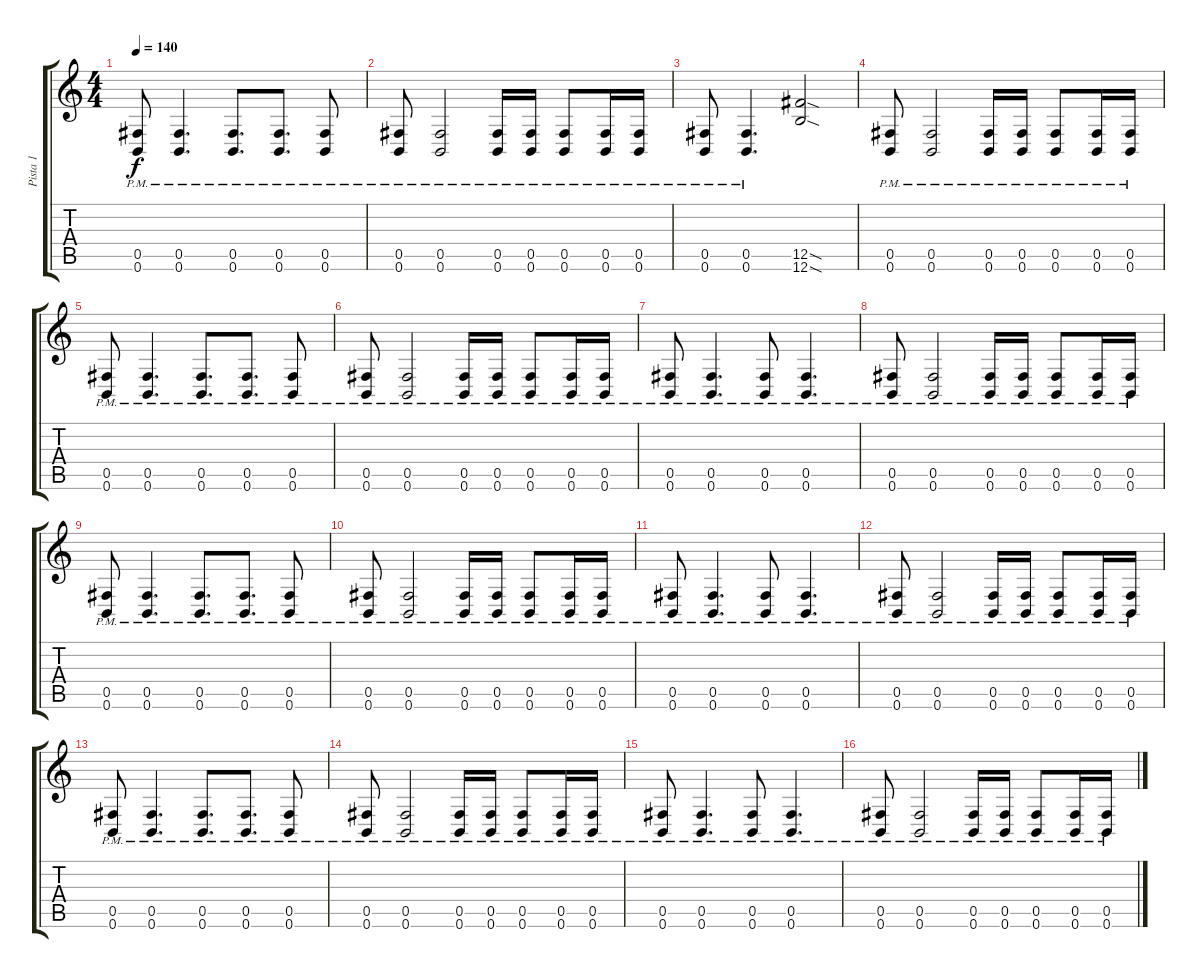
\track ("Pista 1" "Pista 1") {instrument distortionguitar}
\staff {score tabs}
\tuning (Db4 Ab3 E3 B2 Gb2 B1) {hide}
\ts (4 4)
\tempo 140
\clef g2
\ks c
(0.5{pm} 0.6{pm}).8{dy f} (0.5{pm} 0.6{pm}).4{d} (0.5{pm} 0.6{pm}).8{d} (0.5{pm} 0.6{pm}).8{d} (0.5{pm} 0.6{pm}).8 |
(0.5{pm} 0.6{pm}).8 (0.5{pm} 0.6{pm}).2 (0.5{pm} 0.6{pm}).16 (0.5{pm} 0.6{pm}).16 (0.5{pm} 0.6{pm}).8 (0.5{pm} 0.6{pm}).16 (0.5{pm} 0.6{pm}).16 |
(0.5{pm} 0.6{pm}).8 (0.5{pm} 0.6{pm}).4{d} (12.5{sod} 12.6{sod}).2 |
(0.5{pm} 0.6{pm}).8 (0.5{pm} 0.6{pm}).2 (0.5{pm} 0.6{pm}).16 (0.5{pm} 0.6{pm}).16 (0.5{pm} 0.6{pm}).8 (0.5{pm} 0.6{pm}).16 (0.5{pm} 0.6{pm}).16 |
(0.5{pm} 0.6{pm}).8 (0.5{pm} 0.6{pm}).4{d} (0.5{pm} 0.6{pm}).8{d} (0.5{pm} 0.6{pm}).8{d} (0.5{pm} 0.6{pm}).8 |
(0.5{pm} 0.6{pm}).8 (0.5{pm} 0.6{pm}).2 (0.5{pm} 0.6{pm}).16 (0.5{pm} 0.6{pm}).16 (0.5{pm} 0.6{pm}).8 (0.5{pm} 0.6{pm}).16 (0.5{pm} 0.6{pm}).16 |
(0.5{pm} 0.6{pm}).8 (0.5{pm} 0.6{pm}).4{d} (0.5{pm} 0.6{pm}).8 (0.5{pm} 0.6{pm}).4{d} |
(0.5{pm} 0.6{pm}).8 (0.5{pm} 0.6{pm}).2 (0.5{pm} 0.6{pm}).16 (0.5{pm} 0.6{pm}).16 (0.5{pm} 0.6{pm}).8 (0.5{pm} 0.6{pm}).16 (0.5{pm} 0.6{pm}).16 |
(0.5{pm} 0.6{pm}).8 (0.5{pm} 0.6{pm}).4{d} (0.5{pm} 0.6{pm}).8{d} (0.5{pm} 0.6{pm}).8{d} (0.5{pm} 0.6{pm}).8 |
(0.5{pm} 0.6{pm}).8 (0.5{pm} 0.6{pm}).2 (0.5{pm} 0.6{pm}).16 (0.5{pm} 0.6{pm}).16 (0.5{pm} 0.6{pm}).8 (0.5{pm} 0.6{pm}).16 (0.5{pm} 0.6{pm}).16 |
(0.5{pm} 0.6{pm}).8 (0.5{pm} 0.6{pm}).4{d} (0.5{pm} 0.6{pm}).8 (0.5{pm} 0.6{pm}).4{d} |
(0.5{pm} 0.6{pm}).8 (0.5{pm} 0.6{pm}).2 (0.5{pm} 0.6{pm}).16 (0.5{pm} 0.6{pm}).16 (0.5{pm} 0.6{pm}).8 (0.5{pm} 0.6{pm}).16 (0.5{pm} 0.6{pm}).16 |
(0.5{pm} 0.6{pm}).8 (0.5{pm} 0.6{pm}).4{d} (0.5{pm} 0.6{pm}).8{d} (0.5{pm} 0.6{pm}).8{d} (0.5{pm} 0.6{pm}).8 |
(0.5{pm} 0.6{pm}).8 (0.5{pm} 0.6{pm}).2 (0.5{pm} 0.6{pm}).16 (0.5{pm} 0.6{pm}).16 (0.5{pm} 0.6{pm}).8 (0.5{pm} 0.6{pm}).16 (0.5{pm} 0.6{pm}).16 |
(0.5{pm} 0.6{pm}).8 (0.5{pm} 0.6{pm}).4{d} (0.5{pm} 0.6{pm}).8 (0.5{pm} 0.6{pm}).4{d} |
(0.5{pm} 0.6{pm}).8 (0.5{pm} 0.6{pm}).2 (0.5{pm} 0.6{pm}).16 (0.5{pm} 0.6{pm}).16 (0.5{pm} 0.6{pm}).8 (0.5{pm} 0.6{pm}).16 (0.5{pm} 0.6{pm}).16
